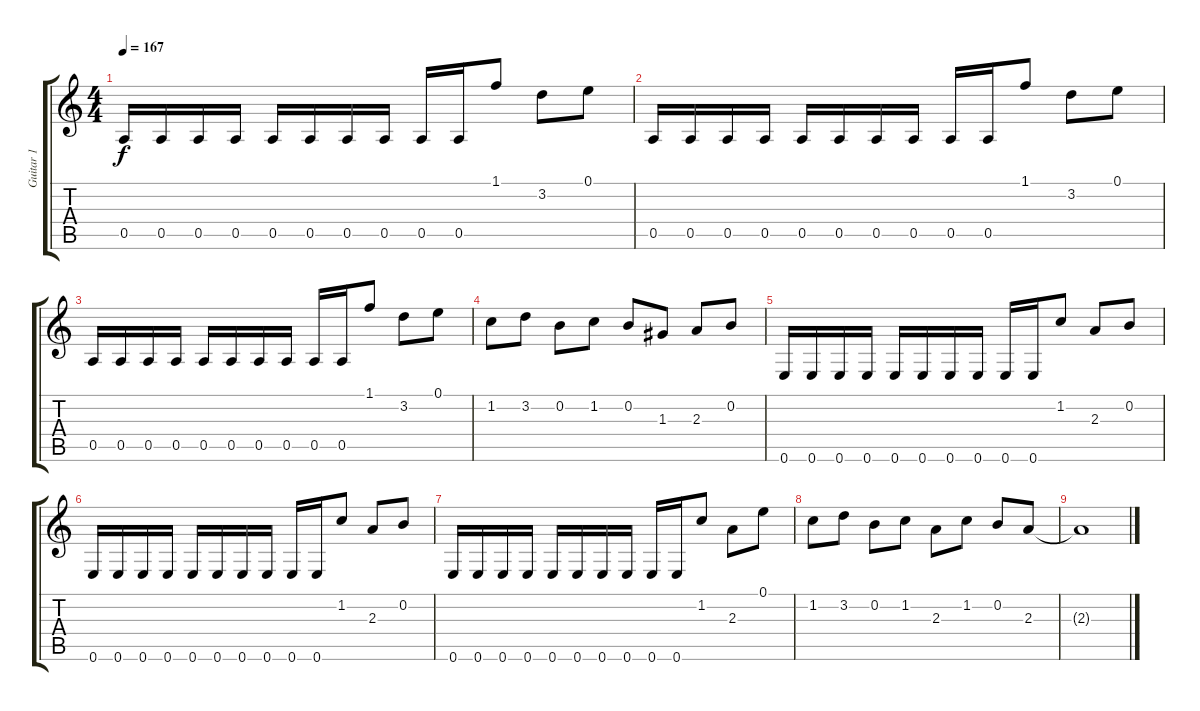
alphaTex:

\track ("Guitar 1" "Guitar 1") {instrument distortionguitar}
\staff {score tabs}
\tuning (E4 B3 G3 D3 A2 E2) {hide}
\ts (4 4)
\tempo 167
\clef g2
\ks c
0.5.16{dy f} 0.5.16 0.5.16 0.5.16 0.5.16 0.5.16 0.5.16 0.5.16 0.5.16 0.5.16 1.1.8 3.2.8 0.1.8 |
0.5.16 0.5.16 0.5.16 0.5.16 0.5.16 0.5.16 0.5.16 0.5.16 0.5.16 0.5.16 1.1.8 3.2.8 0.1.8 |
0.5.16 0.5.16 0.5.16 0.5.16 0.5.16 0.5.16 0.5.16 0.5.16 0.5.16 0.5.16 1.1.8 3.2.8 0.1.8 |
1.2.8 3.2.8 0.2.8 1.2.8 0.2.8 1.3.8 2.3.8 0.2.8 |
0.6.16 0.6.16 0.6.16 0.6.16 0.6.16 0.6.16 0.6.16 0.6.16 0.6.16 0.6.16 1.2.8 2.3.8 0.2.8 |
0.6.16 0.6.16 0.6.16 0.6.16 0.6.16 0.6.16 0.6.16 0.6.16 0.6.16 0.6.16 1.2.8 2.3.8 0.2.8 |
0.6.16 0.6.16 0.6.16 0.6.16 0.6.16 0.6.16 0.6.16 0.6.16 0.6.16 0.6.16 1.2.8 2.3.8 0.1.8 |
1.2.8 3.2.8 0.2.8 1.2.8 2.3.8 1.2.8 0.2.8 2.3.8 |
2.3{t}.1
